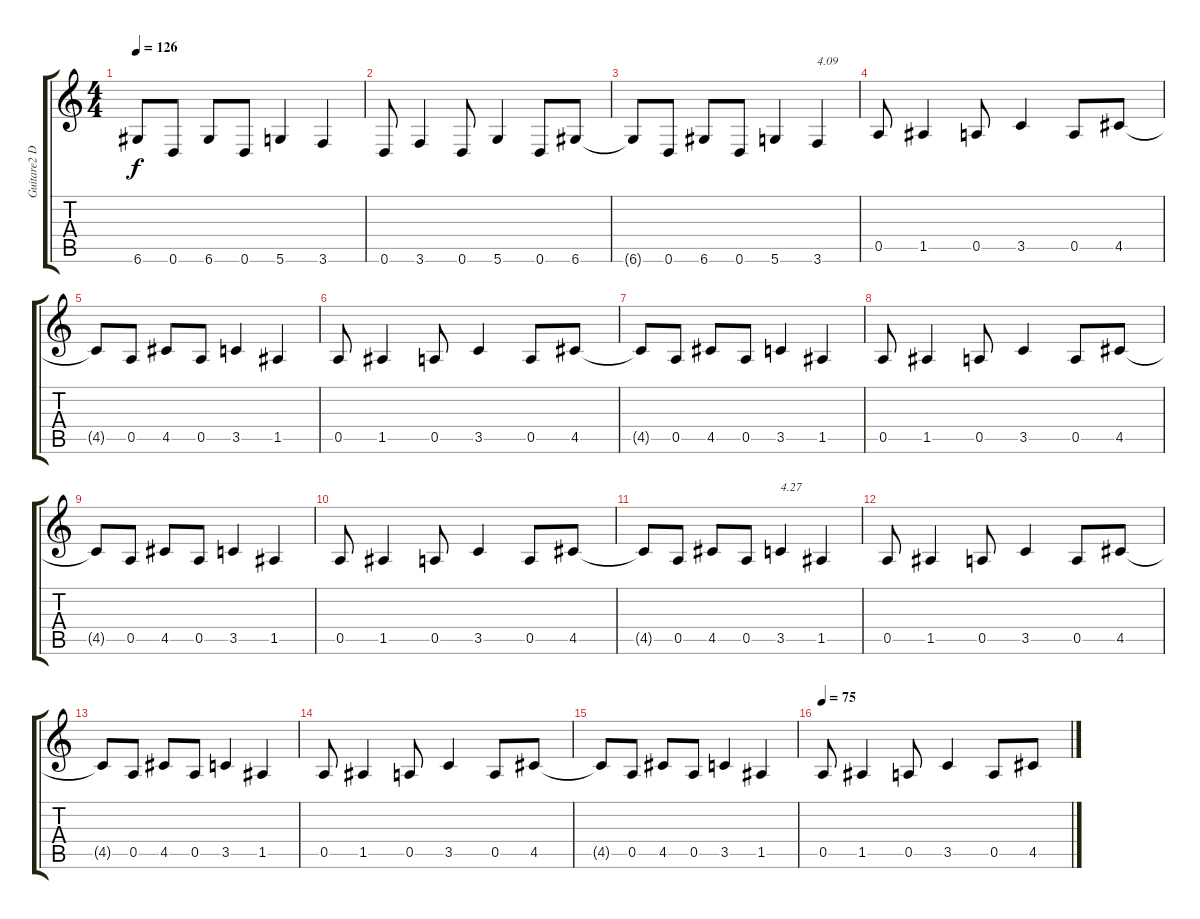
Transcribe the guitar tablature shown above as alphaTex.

\track ("Guitare2 Dr-D" "Guitare2 D") {instrument overdrivenguitar}
\staff {score tabs}
\tuning (E4 B3 G3 D3 A2 D2) {hide}
\ts (4 4)
\tempo 126
\clef g2
\ks c
6.6{t}.8{dy f} 0.6.8 6.6.8 0.6.8 5.6.4 3.6.4 |
0.6.8 3.6.4 0.6.8 5.6.4 0.6.8 6.6.8 |
6.6{t}.8 0.6.8 6.6.8 0.6.8 5.6.4 3.6.4{txt "4.09"} |
0.5.8 1.5.4 0.5.8 3.5.4 0.5.8 4.5.8 |
4.5{t}.8 0.5.8 4.5.8 0.5.8 3.5.4 1.5.4 |
0.5.8 1.5.4 0.5.8 3.5.4 0.5.8 4.5.8 |
4.5{t}.8 0.5.8 4.5.8 0.5.8 3.5.4 1.5.4 |
0.5.8 1.5.4 0.5.8 3.5.4 0.5.8 4.5.8 |
4.5{t}.8 0.5.8 4.5.8 0.5.8 3.5.4 1.5.4 |
0.5.8 1.5.4 0.5.8 3.5.4 0.5.8 4.5.8 |
4.5{t}.8 0.5.8 4.5.8 0.5.8 3.5.4{txt "4.27"} 1.5.4 |
0.5.8 1.5.4 0.5.8 3.5.4 0.5.8 4.5.8 |
4.5{t}.8 0.5.8 4.5.8 0.5.8 3.5.4 1.5.4 |
0.5.8 1.5.4 0.5.8 3.5.4 0.5.8 4.5.8 |
4.5{t}.8 0.5.8 4.5.8 0.5.8 3.5.4 1.5.4 |
\tempo 75
0.5.8 1.5.4 0.5.8 3.5.4 0.5.8 4.5.8
